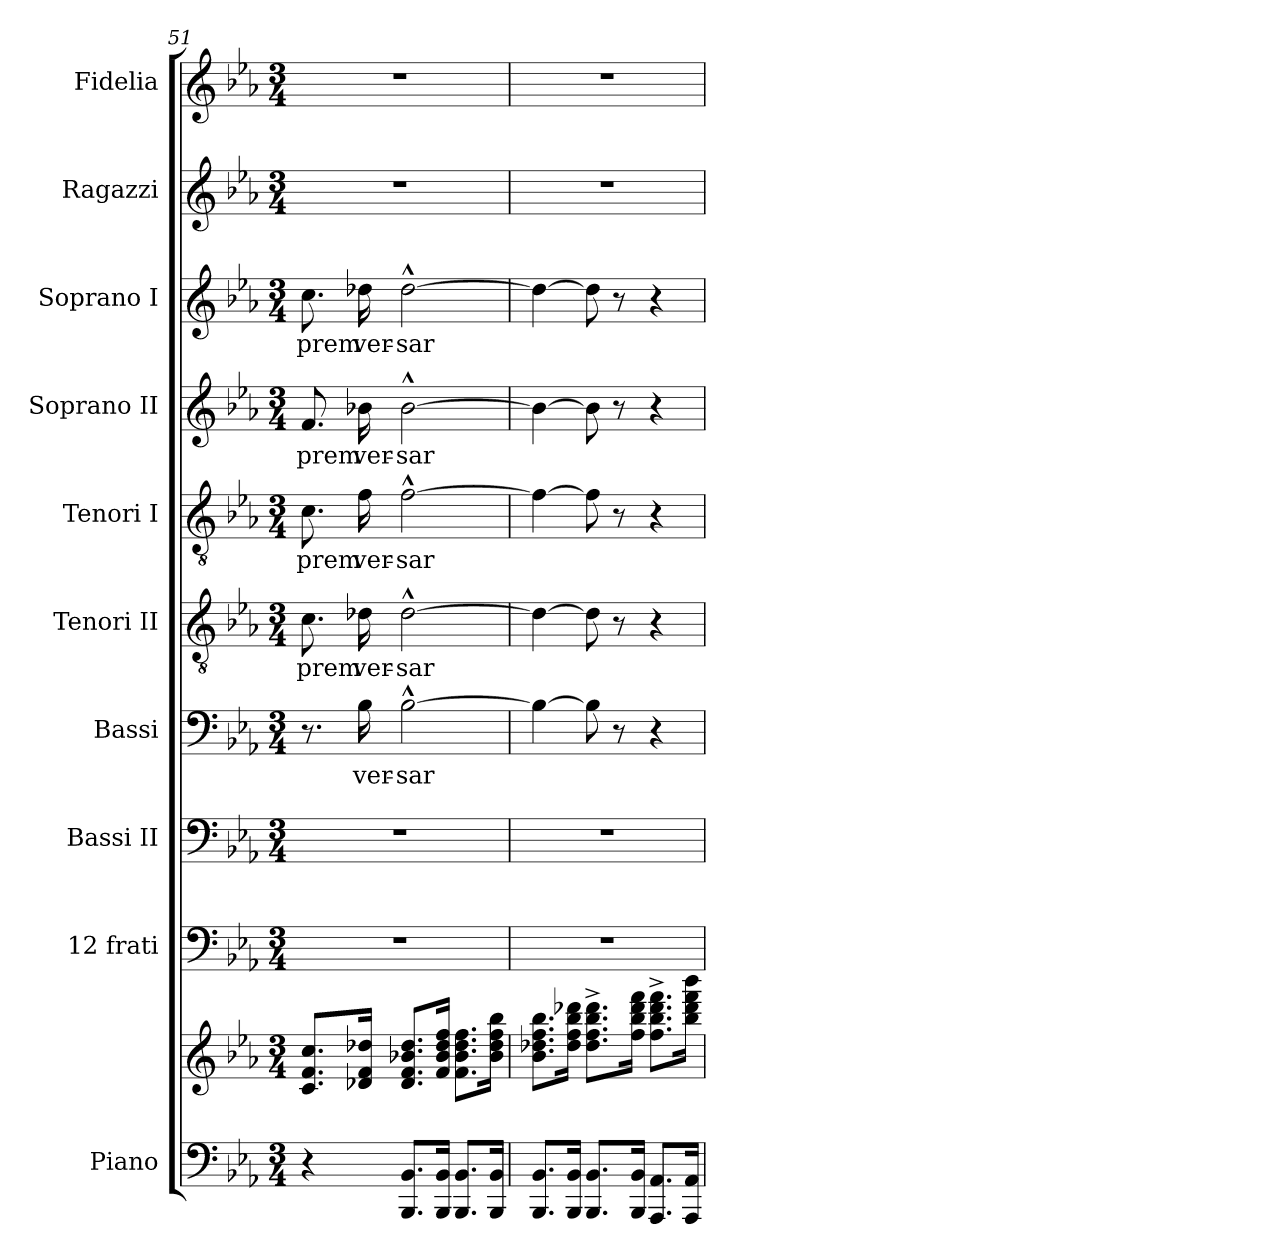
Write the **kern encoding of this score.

**kern	**kern	**kern	**kern	**kern	**text	**kern	**text	**kern	**text	**kern	**text	**kern	**text	**kern	**kern
*part10	*part10	*part9	*part8	*part7	*part7	*part6	*part6	*part5	*part5	*part4	*part4	*part3	*part3	*part2	*part1
*staff11	*staff10	*staff9	*staff8	*staff7	*staff7	*staff6	*staff6	*staff5	*staff5	*staff4	*staff4	*staff3	*staff3	*staff2	*staff1
*I"Piano	*	*I"12 frati	*I"Bassi II	*I"Bassi	*	*I"Tenori II	*	*I"Tenori I	*	*I"Soprano II	*	*I"Soprano I	*	*I"Ragazzi	*I"Fidelia
*I'Pno.	*	*I'12 f.	*I'B.II	*I'B.	*	*I'T.II	*	*I'T.I	*	*I'S.II	*	*I'S.I	*	*I'Rzi.	*I'F.
!!LO:PB:g=z
*clefF4	*clefG2	*clefF4	*clefF4	*clefF4	*	*clefGv2	*	*clefGv2	*	*clefG2	*	*clefG2	*	*clefG2	*clefG2
*k[b-e-a-]	*k[b-e-a-]	*k[b-e-a-]	*k[b-e-a-]	*k[b-e-a-]	*	*k[b-e-a-]	*	*k[b-e-a-]	*	*k[b-e-a-]	*	*k[b-e-a-]	*	*k[b-e-a-]	*k[b-e-a-]
*M3/4	*M3/4	*M3/4	*M3/4	*M3/4	*	*M3/4	*	*M3/4	*	*M3/4	*	*M3/4	*	*M3/4	*M3/4
=51	=51	=51	=51	=51	=51	=51	=51	=51	=51	=51	=51	=51	=51	=51	=51
!	!	!	!	!	!	!	!LO:LY:b	!	!LO:LY:b	!	!LO:LY:b	!	!LO:LY:b	!	!
4r	8.c/ 8.f/ 8.cc/L	2.r	2.r	8.r	.	8.c\	-prem	8.c\	-prem	8.f/	-prem	8.cc\	-prem	2.r	2.r
!	!	!	!	!	!LO:LY:b	!	!LO:LY:b	!	!LO:LY:b	!	!LO:LY:b	!	!LO:LY:b	!	!
.	16d-X/ 16f/ 16dd-X/Jk	.	.	16B-\	ver-	16d-X\	ver-	16f\	ver-	16b-X\	ver-	16dd-X\	ver-	.	.
!	!	!	!	!	!LO:LY:b	!	!LO:LY:b	!	!LO:LY:b	!	!LO:LY:b	!	!LO:LY:b	!	!
8.BBB-/ 8.BB-/L	8.d-/ 8.f/ 8.b-X/ 8.dd-/L	.	.	[2B-^^\	-sar	[2d-^^\	-sar	[2f^^\	-sar	[2b-^^\	-sar	[2dd-^^\	-sar	.	.
16BBB-/ 16BB-/Jk	16f/ 16b-/ 16dd-/ 16ff/Jk	.	.	.	.	.	.	.	.	.	.	.	.	.	.
8.BBB-/ 8.BB-/L	8.f\ 8.b-\ 8.dd-\ 8.ff\L	.	.	.	.	.	.	.	.	.	.	.	.	.	.
16BBB-/ 16BB-/Jk	16b-\ 16dd-\ 16ff\ 16bb-\Jk	.	.	.	.	.	.	.	.	.	.	.	.	.	.
=52	=52	=52	=52	=52	=52	=52	=52	=52	=52	=52	=52	=52	=52	=52	=52
8.BBB-/ 8.BB-/L	8.b-\ 8.dd-X\ 8.ff\ 8.bb-\L	2.r	2.r	4B-\_	.	4d-\_	.	4f\_	.	4b-\_	.	4dd-\_	.	2.r	2.r
16BBB-/ 16BB-/Jk	16dd-\ 16ff\ 16bb-\ 16ddd-X\Jk	.	.	.	.	.	.	.	.	.	.	.	.	.	.
8.BBB-/ 8.BB-/L	8.dd-\^ 8.ff\^ 8.bb-\^ 8.ddd-\^L	.	.	8B-\]	.	8d-\]	.	8f\]	.	8b-\]	.	8dd-\]	.	.	.
.	.	.	.	8r	.	8r	.	8r	.	8r	.	8r	.	.	.
16BBB-/ 16BB-/Jk	16ff\ 16bb-\ 16ddd-\ 16fff\Jk	.	.	.	.	.	.	.	.	.	.	.	.	.	.
8.AAA-/ 8.AA-/L	8.ff\^ 8.bb-\^ 8.ddd-\^ 8.fff\^L	.	.	4r	.	4r	.	4r	.	4r	.	4r	.	.	.
16AAA-/ 16AA-/Jk	16bb-\ 16ddd-\ 16fff\ 16bbb-\Jk	.	.	.	.	.	.	.	.	.	.	.	.	.	.
=	=	=	=	=	=	=	=	=	=	=	=	=	=	=	=
*-	*-	*-	*-	*-	*-	*-	*-	*-	*-	*-	*-	*-	*-	*-	*-
